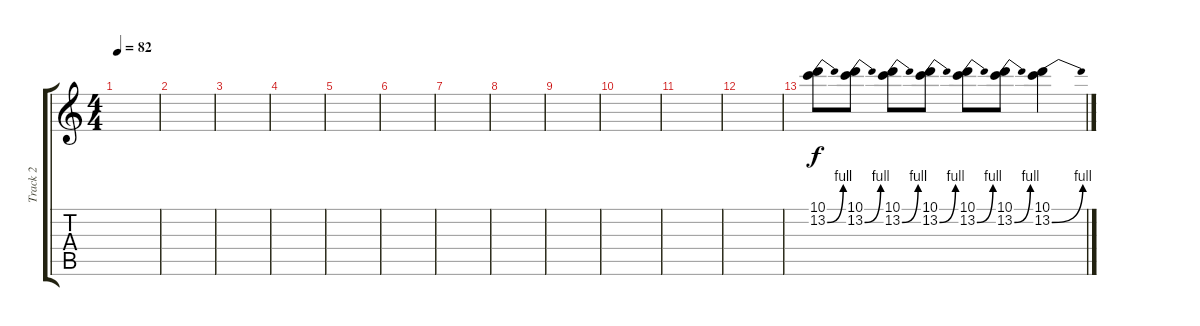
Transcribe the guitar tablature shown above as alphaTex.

\track ("Track 2" "Track 2") {instrument distortionguitar}
\staff {score tabs}
\tuning (E4 B3 G3 D3 A2 D2) {hide}
\ts (4 4)
\tempo 82
\clef g2
\ks c
|
|
|
|
|
|
|
|
|
|
|
|
(10.1 13.2{be (bend 0 0 60 4)}).8 (10.1 13.2{be (bend 0 0 60 4)}).8 (10.1 13.2{be (bend 0 0 60 4)}).8 (10.1 13.2{be (bend 0 0 60 4)}).8 (10.1 13.2{be (bend 0 0 60 4)}).8 (10.1 13.2{be (bend 0 0 60 4)}).8 (10.1 13.2{be (bend 0 0 60 4)}).4
